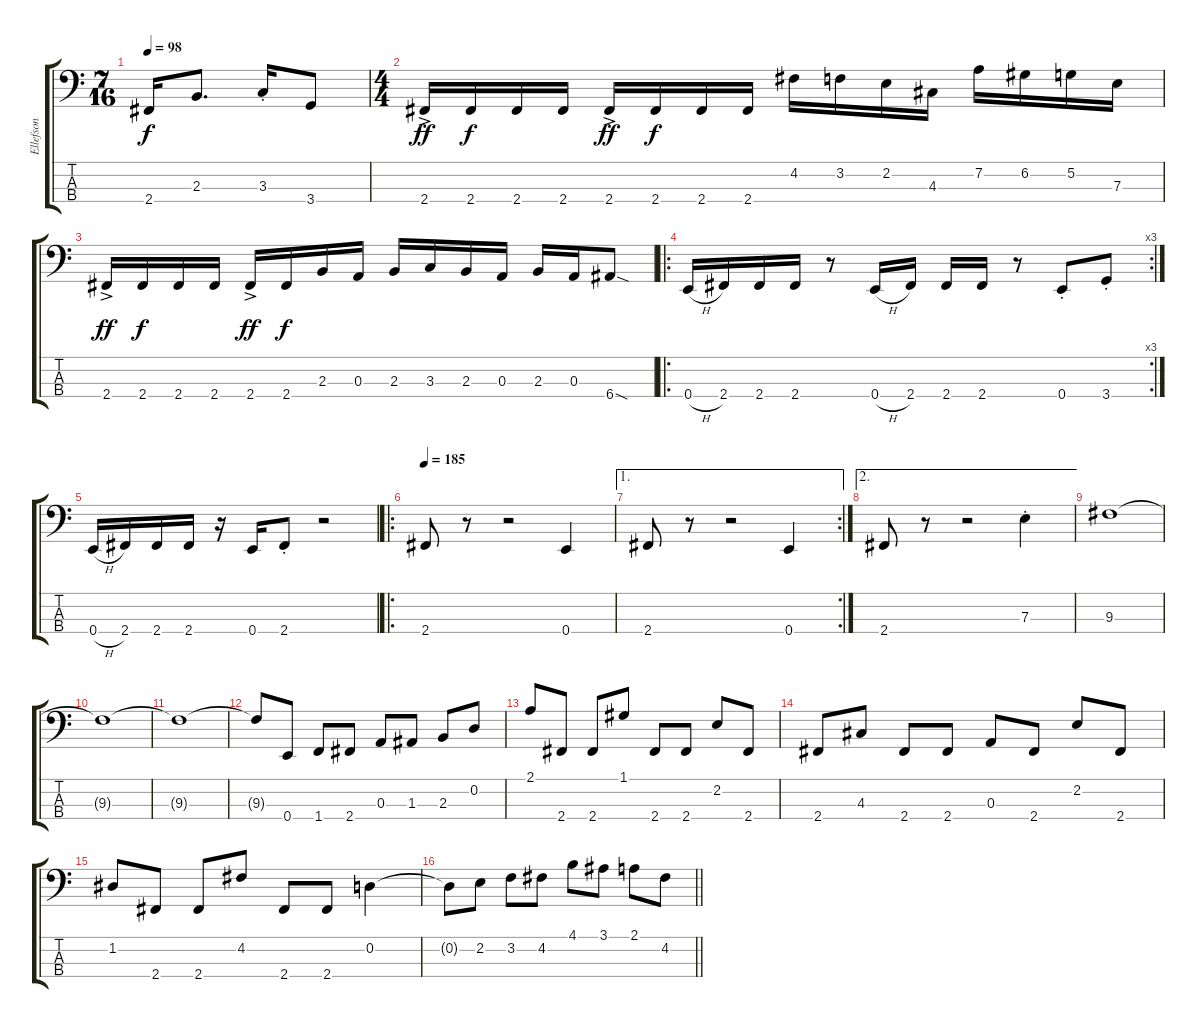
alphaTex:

\track ("Ellefson" "Ellefson") {instrument electricbasspick}
\staff {score tabs}
\tuning (G2 D2 A1 E1) {hide}
\ts (7 16)
\tempo 98
\clef f4
\ks c
2.4.16{dy f} 2.3.8{d} 3.3{st}.16 3.4.8 |
\ts (4 4)
2.4{ac}.16{dy ff} 2.4.16{dy f} 2.4.16 2.4.16 2.4{ac}.16{dy ff} 2.4.16{dy f} 2.4.16 2.4.16 4.2.16 3.2.16 2.2.16 4.3.16 7.2.16 6.2.16 5.2.16 7.3.16 |
2.4{ac}.16{dy ff} 2.4.16{dy f} 2.4.16 2.4.16 2.4{ac}.16{dy ff} 2.4.16{dy f} 2.3.16 0.3.16 2.3.16 3.3.16 2.3.16 0.3.16 2.3.16 0.3.16 6.4{sod}.8 |
\ro
\rc 3
0.4{h}.16 2.4.16 2.4.16 2.4.16 r.8 0.4{h}.16 2.4.16 2.4.16 2.4.16 r.8 0.4{st}.8 3.4{st}.8 |
0.4{h}.16 2.4.16 2.4.16 2.4.16 r.16 0.4.16 2.4{st}.8 r.2 |
\ro
\tempo 185
2.4.8 r.8 r.2 0.4.4 |
\ae 1
\rc 2
2.4.8 r.8 r.2 0.4.4 |
\ae 2
2.4.8 r.8 r.2 7.3{st}.4 |
9.3.1 |
9.3{t}.1 |
9.3{t}.1 |
9.3{t}.8 0.4.8 1.4.8 2.4.8 0.3.8 1.3.8 2.3.8 0.2.8 |
2.1.8 2.4.8 2.4.8 1.1.8 2.4.8 2.4.8 2.2.8 2.4.8 |
2.4.8 4.3.8 2.4.8 2.4.8 0.3.8 2.4.8 2.2.8 2.4.8 |
1.2.8 2.4.8 2.4.8 4.2.8 2.4.8 2.4.8 0.2.4 |
\barLineRight lightlight
0.2{t}.8 2.2.8 3.2.8 4.2.8 4.1.8 3.1.8 2.1.8 4.2.8
